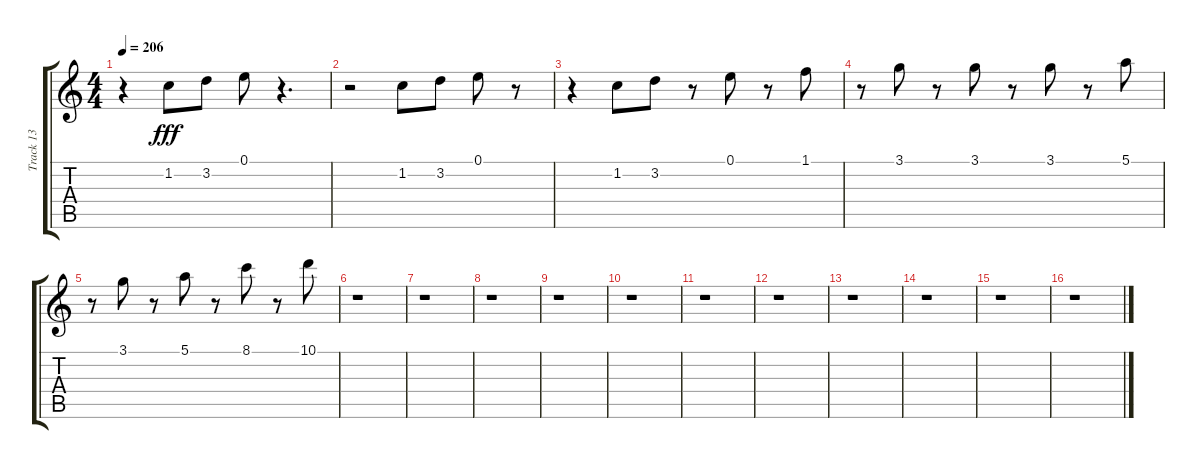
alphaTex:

\track ("Track 13" "Track 13") {instrument electricguitarmuted}
\staff {score tabs}
\tuning (E4 B3 G3 D3 A2 E2) {hide}
\ts (4 4)
\tempo 206
\clef g2
\ks c
r.4{dy fff} 1.2.8 3.2.8 0.1.8 r.4{d} |
r.2 1.2.8 3.2.8 0.1.8 r.8 |
r.4 1.2.8 3.2.8 r.8 0.1.8 r.8 1.1.8 |
r.8 3.1.8 r.8 3.1.8 r.8 3.1.8 r.8 5.1.8 |
r.8 3.1.8 r.8 5.1.8 r.8 8.1.8 r.8 10.1.8 |
r.1 |
r.1 |
r.1 |
r.1 |
r.1 |
r.1 |
r.1 |
r.1 |
r.1 |
r.1 |
r.1
